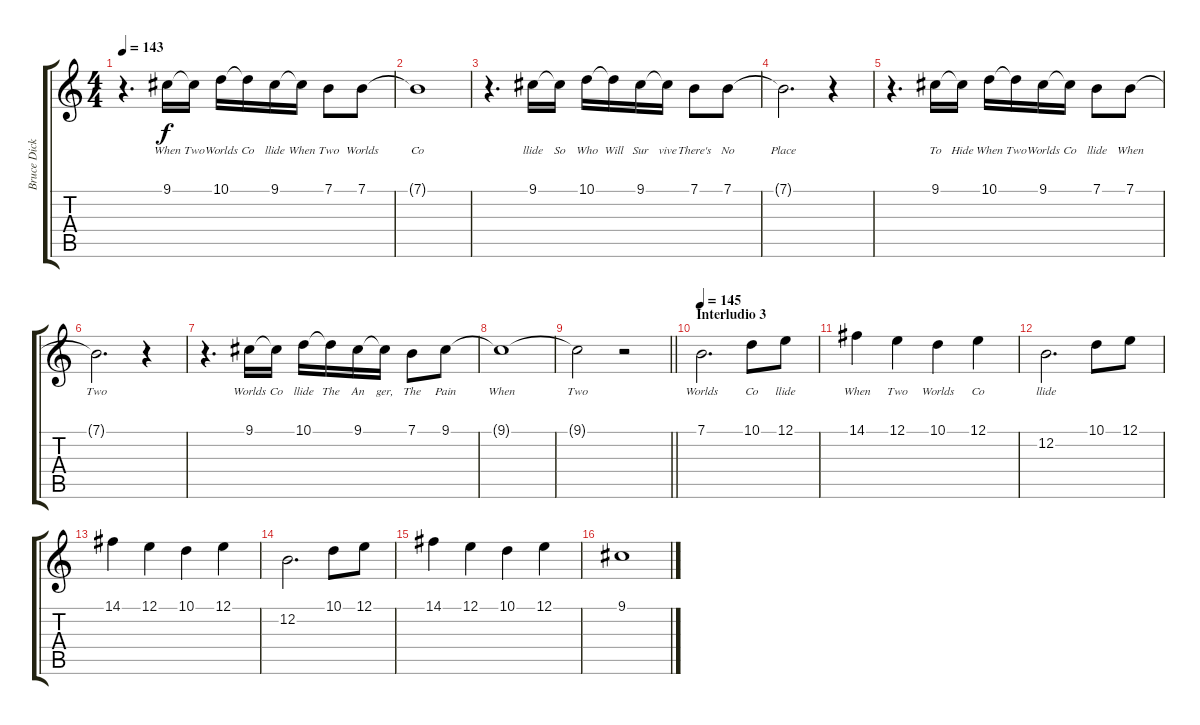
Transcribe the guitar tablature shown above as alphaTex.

\track ("Bruce Dickinson" "Bruce Dick") {instrument lead2sawtooth}
\staff {score tabs}
\tuning (E4 B3 G3 D3 A2 E2) {hide}
\ts (4 4)
\tempo 143
\clef g2
\ks c
r.4{d dy f} 9.1.16{lyrics (0 "When") lyrics (1 "") lyrics (2 "") lyrics (3 "") lyrics (4 "")} 9.1{t}.16{lyrics (0 "Two") lyrics (1 "") lyrics (2 "") lyrics (3 "") lyrics (4 "")} 10.1.16{lyrics (0 "Worlds") lyrics (1 "") lyrics (2 "") lyrics (3 "") lyrics (4 "")} 10.1{t}.16{lyrics (0 "Co") lyrics (1 "") lyrics (2 "") lyrics (3 "") lyrics (4 "")} 9.1.16{lyrics (0 "llide") lyrics (1 "") lyrics (2 "") lyrics (3 "") lyrics (4 "")} 9.1{t}.16{lyrics (0 "When") lyrics (1 "") lyrics (2 "") lyrics (3 "") lyrics (4 "")} 7.1.8{lyrics (0 "Two") lyrics (1 "") lyrics (2 "") lyrics (3 "") lyrics (4 "")} 7.1.8{lyrics (0 "Worlds") lyrics (1 "") lyrics (2 "") lyrics (3 "") lyrics (4 "")} |
7.1{t}.1{lyrics (0 "Co") lyrics (1 "") lyrics (2 "") lyrics (3 "") lyrics (4 "")} |
r.4{d} 9.1.16{lyrics (0 "llide") lyrics (1 "") lyrics (2 "") lyrics (3 "") lyrics (4 "")} 9.1{t}.16{lyrics (0 "So") lyrics (1 "") lyrics (2 "") lyrics (3 "") lyrics (4 "")} 10.1.16{lyrics (0 "Who") lyrics (1 "") lyrics (2 "") lyrics (3 "") lyrics (4 "")} 10.1{t}.16{lyrics (0 "Will") lyrics (1 "") lyrics (2 "") lyrics (3 "") lyrics (4 "")} 9.1.16{lyrics (0 "Sur") lyrics (1 "") lyrics (2 "") lyrics (3 "") lyrics (4 "")} 9.1{t}.16{lyrics (0 "vive") lyrics (1 "") lyrics (2 "") lyrics (3 "") lyrics (4 "")} 7.1.8{lyrics (0 "There's") lyrics (1 "") lyrics (2 "") lyrics (3 "") lyrics (4 "")} 7.1.8{lyrics (0 "No") lyrics (1 "") lyrics (2 "") lyrics (3 "") lyrics (4 "")} |
7.1{t}.2{d lyrics (0 "Place") lyrics (1 "") lyrics (2 "") lyrics (3 "") lyrics (4 "")} r.4 |
r.4{d} 9.1.16{lyrics (0 "To") lyrics (1 "") lyrics (2 "") lyrics (3 "") lyrics (4 "")} 9.1{t}.16{lyrics (0 "Hide") lyrics (1 "") lyrics (2 "") lyrics (3 "") lyrics (4 "")} 10.1.16{lyrics (0 "When") lyrics (1 "") lyrics (2 "") lyrics (3 "") lyrics (4 "")} 10.1{t}.16{lyrics (0 "Two") lyrics (1 "") lyrics (2 "") lyrics (3 "") lyrics (4 "")} 9.1.16{lyrics (0 "Worlds") lyrics (1 "") lyrics (2 "") lyrics (3 "") lyrics (4 "")} 9.1{t}.16{lyrics (0 "Co") lyrics (1 "") lyrics (2 "") lyrics (3 "") lyrics (4 "")} 7.1.8{lyrics (0 "llide") lyrics (1 "") lyrics (2 "") lyrics (3 "") lyrics (4 "")} 7.1.8{lyrics (0 "When") lyrics (1 "") lyrics (2 "") lyrics (3 "") lyrics (4 "")} |
7.1{t}.2{d lyrics (0 "Two") lyrics (1 "") lyrics (2 "") lyrics (3 "") lyrics (4 "")} r.4 |
r.4{d} 9.1.16{lyrics (0 "Worlds") lyrics (1 "") lyrics (2 "") lyrics (3 "") lyrics (4 "")} 9.1{t}.16{lyrics (0 "Co") lyrics (1 "") lyrics (2 "") lyrics (3 "") lyrics (4 "")} 10.1.16{lyrics (0 "llide") lyrics (1 "") lyrics (2 "") lyrics (3 "") lyrics (4 "")} 10.1{t}.16{lyrics (0 "The") lyrics (1 "") lyrics (2 "") lyrics (3 "") lyrics (4 "")} 9.1.16{lyrics (0 "An") lyrics (1 "") lyrics (2 "") lyrics (3 "") lyrics (4 "")} 9.1{t}.16{lyrics (0 "ger,") lyrics (1 "") lyrics (2 "") lyrics (3 "") lyrics (4 "")} 7.1.8{lyrics (0 "The") lyrics (1 "") lyrics (2 "") lyrics (3 "") lyrics (4 "")} 9.1.8{lyrics (0 "Pain") lyrics (1 "") lyrics (2 "") lyrics (3 "") lyrics (4 "")} |
9.1{t}.1{lyrics (0 "When") lyrics (1 "") lyrics (2 "") lyrics (3 "") lyrics (4 "")} |
\barLineRight lightlight
9.1{t}.2{lyrics (0 "Two") lyrics (1 "") lyrics (2 "") lyrics (3 "") lyrics (4 "")} r.2 |
\section ("" "Interludio 3")
\tempo 145
7.1.2{d lyrics (0 "Worlds") lyrics (1 "") lyrics (2 "") lyrics (3 "") lyrics (4 "")} 10.1.8{lyrics (0 "Co") lyrics (1 "") lyrics (2 "") lyrics (3 "") lyrics (4 "")} 12.1.8{lyrics (0 "llide") lyrics (1 "") lyrics (2 "") lyrics (3 "") lyrics (4 "")} |
14.1.4{lyrics (0 "When") lyrics (1 "") lyrics (2 "") lyrics (3 "") lyrics (4 "")} 12.1.4{lyrics (0 "Two") lyrics (1 "") lyrics (2 "") lyrics (3 "") lyrics (4 "")} 10.1.4{lyrics (0 "Worlds") lyrics (1 "") lyrics (2 "") lyrics (3 "") lyrics (4 "")} 12.1.4{lyrics (0 "Co") lyrics (1 "") lyrics (2 "") lyrics (3 "") lyrics (4 "")} |
12.2.2{d lyrics (0 "llide") lyrics (1 "") lyrics (2 "") lyrics (3 "") lyrics (4 "")} 10.1.8 12.1.8 |
14.1.4 12.1.4 10.1.4 12.1.4 |
12.2.2{d} 10.1.8 12.1.8 |
14.1.4 12.1.4 10.1.4 12.1.4 |
9.1.1
